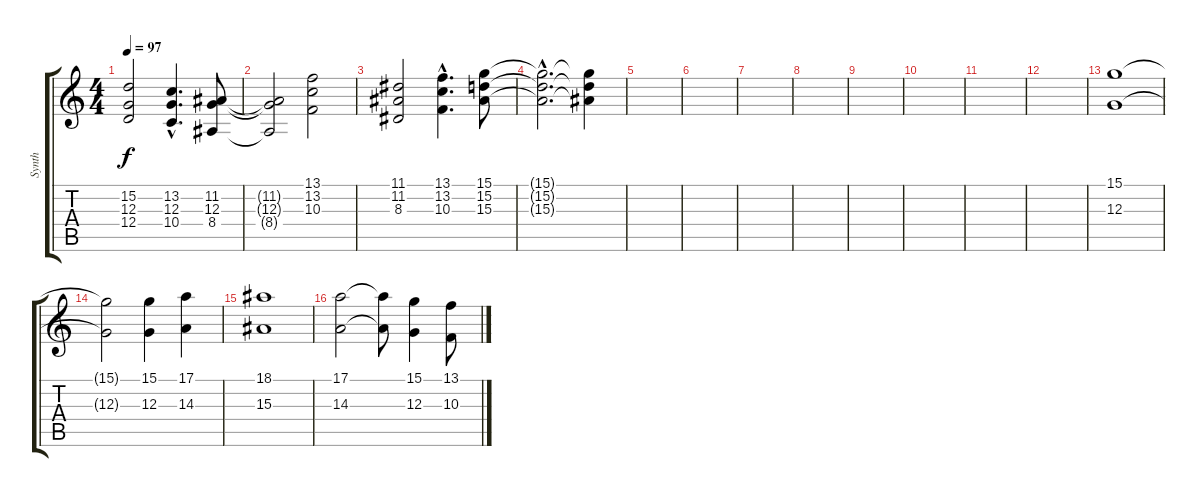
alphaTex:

\track ("Synth" "Synth") {instrument stringensemble2}
\staff {score tabs}
\tuning (E4 B3 G3 D3 A2 E2) {hide}
\ts (4 4)
\tempo 97
\clef g2
\ks c
(15.2 12.3 12.4).2{dy f instrument choiraahs} (13.2{hac} 12.3{hac} 10.4{hac}).4{d} (11.2 12.3 8.4).8 |
(11.2{t} 12.3{t} 8.4{t}).2 (13.1 13.2 10.3).2 |
(11.1 11.2 8.3).2{instrument choiraahs} (13.1{hac} 13.2{hac} 10.3{hac}).4{d} (15.1 15.2 15.3).8 |
(15.1{hac t} 15.2{hac t} 15.3{hac t}).2{d} (15.1{t} 15.2{t} 15.3{t}).4 |
|
|
|
|
|
|
|
|
(15.1 12.3).1{volume 14 instrument stringensemble2} |
(15.1{t} 12.3{t}).2 (15.1 12.3).4 (17.1 14.3).4 |
(18.1 15.3).1 |
(17.1 14.3).2 (17.1{t} 14.3{t}).8 (15.1 12.3).4 (13.1 10.3).8
